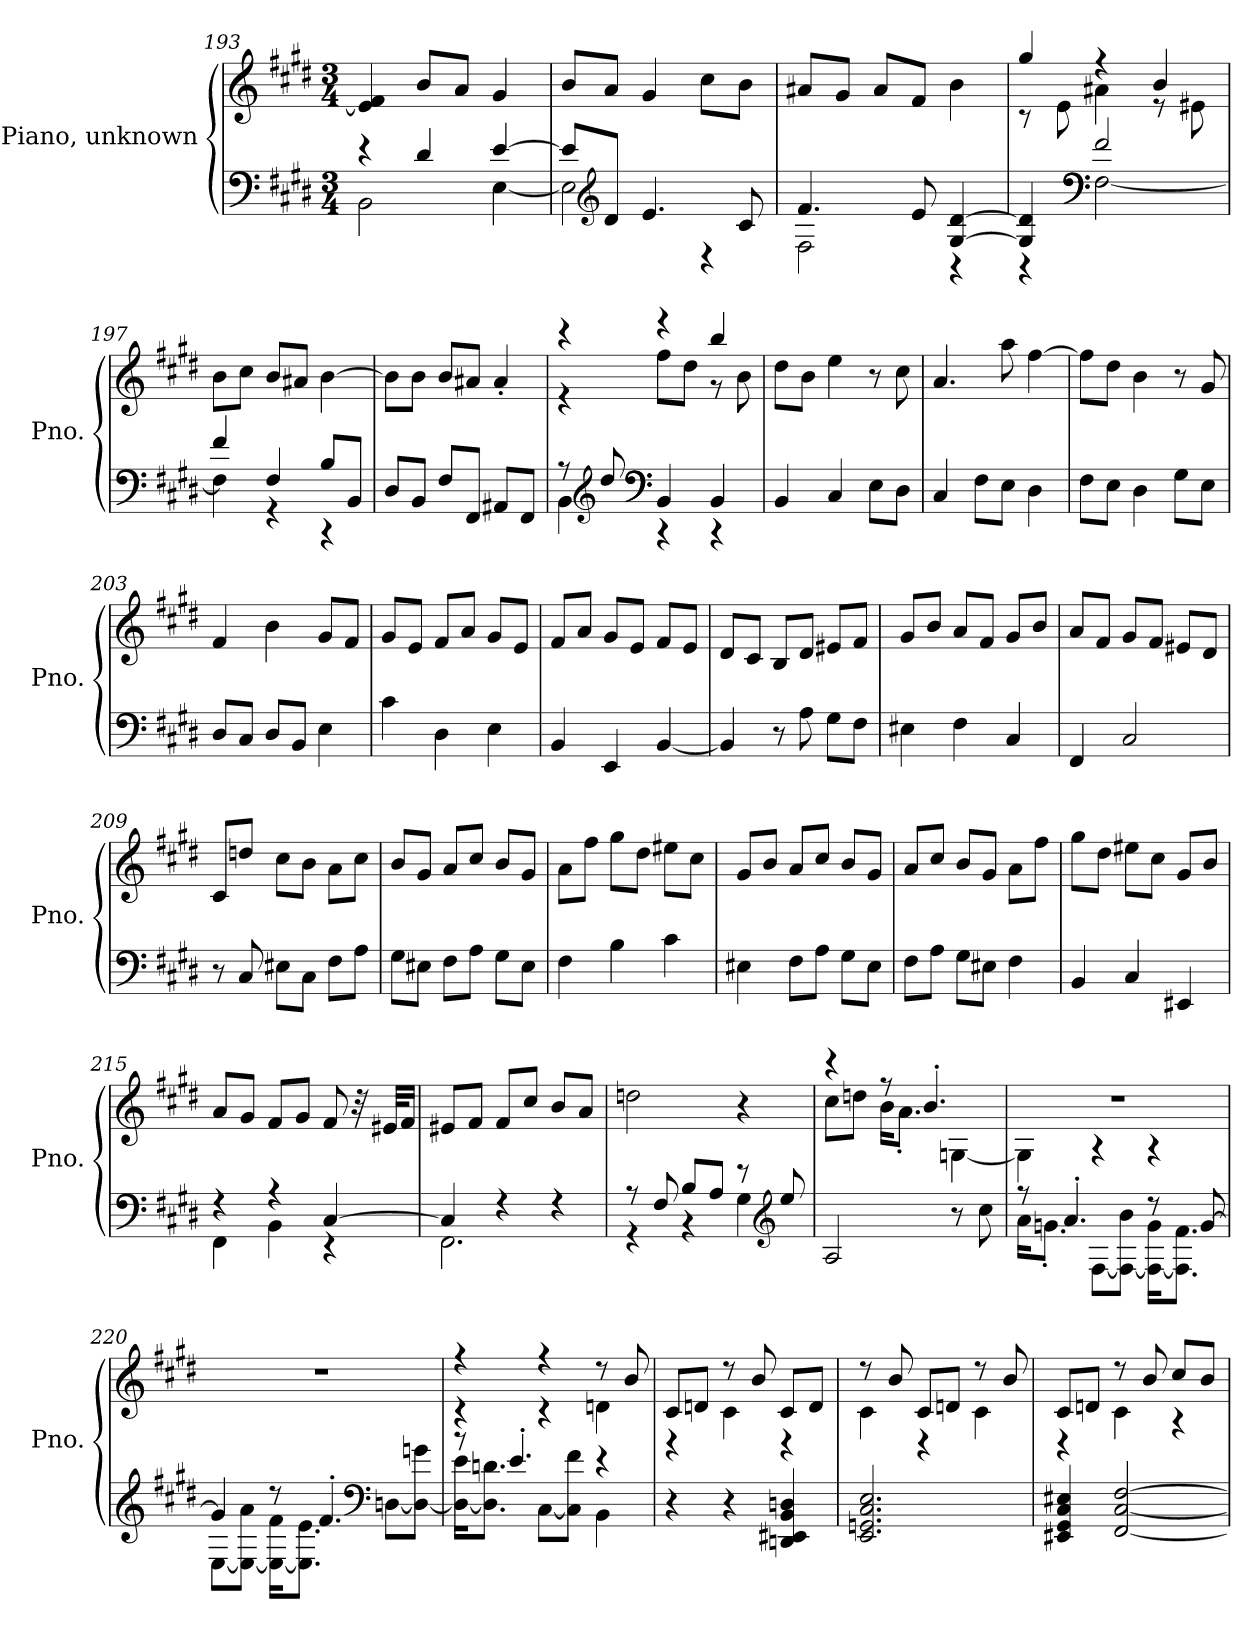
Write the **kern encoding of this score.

**kern	**kern
*part1	*part1
*staff2	*staff1
*I"Piano, unknown	*
*I'Pno.	*
*clefF4	*clefG2
*k[f#c#g#d#]	*k[f#c#g#d#]
*M3/4	*M3/4
=193	=193
*^	*
4r	2BB\	4e/] 4f#/
4d#/	.	8b/L
.	.	8a/J
[4e/	[4E\	4g#/
=194	=194	=194
8e/L]	2E\]	8b/L
*clefG2	*	*
8d#/J	.	8a/J
4.e/	.	4g#/
.	4r	8cc#\L
8c#/	.	8b\J
!!LO:LB:g=z
=195	=195	=195
4.f#/	2F#\	8a#X/L
.	.	8g#/J
.	.	8a#/L
8e/	.	8f#/J
[4G#/ [4d#/	4r	4b\
=196	=196	=196
*	*	*^
4G#/] 4d#/]	4r	4gg#/	8r
.	.	.	8e\
*clefF4	*	*	*
2f#/	[2F#\	4r	4a#X\
.	.	4b/	8r
.	.	.	8e#X\
*	*	*v	*v
=197	=197	=197
4f#/	4F#\]	8b\L
.	.	8cc#\J
4F#/	4r	8b/L
.	.	8a#X/J
8B/L	4r	[4b\
8BB/J	.	.
*v	*v	*
=198	=198
8D#/L	8b\L]
8BB/J	8b\J
8F#/L	8b/L
8FF#/J	8a#X/J
8AA#X/L	4a#'/
8FF#/J	.
=199	=199
*^	*^
8r	4BB\	4r	4r
*clefG2	*	*	*
8dd#/	.	.	.
*clefF4	*	*	*
4BB/	4r	4r	8ff#\L
.	.	.	8dd#\J
4BB/	4r	4bb/	8r
.	.	.	8b\
*v	*v	*	*
*	*v	*v
!!LO:LB:g=z
=200	=200
4BB/	8dd#\L
.	8b\J
4C#/	4ee\
8E\L	8r
8D#\J	8cc#\
=201	=201
4C#/	4.a/
8F#\L	.
8E\J	8aa\
4D#\	[4ff#\
=202	=202
8F#\L	8ff#\L]
8E\J	8dd#\J
4D#\	4b\
8G#\L	8r
8E\J	8g#/
=203	=203
8D#/L	4f#/
8C#/J	.
8D#/L	4b\
8BB/J	.
4E\	8g#/L
.	8f#/J
=204	=204
4c#\	8g#/L
.	8e/J
4D#\	8f#/L
.	8a/J
4E\	8g#/L
.	8e/J
=205	=205
4BB/	8f#/L
.	8a/J
4EE/	8g#/L
.	8e/J
[4BB/	8f#/L
.	8e/J
!!LO:LB:g=z
=206	=206
4BB/]	8d#/L
.	8c#/J
8r	8B/L
8A\	8d#/J
8G#\L	8e#X/L
8F#\J	8f#/J
=207	=207
4E#X\	8g#/L
.	8b/J
4F#\	8a/L
.	8f#/J
4C#/	8g#/L
.	8b/J
=208	=208
4FF#/	8a/L
.	8f#/J
2C#/	8g#/L
.	8f#/J
.	8e#X/L
.	8d#/J
=209	=209
8r	8c#/L
8C#/	8ddn/J
8E#X\L	8cc#\L
8C#\J	8b\J
8F#\L	8a\L
8A\J	8cc#\J
=210	=210
8G#\L	8b/L
8E#X\J	8g#/J
8F#\L	8a/L
8A\J	8cc#/J
8G#\L	8b/L
8E#\J	8g#/J
!!LO:PB:g=z
=211	=211
4F#\	8a\L
.	8ff#\J
4B\	8gg#\L
.	8dd#\J
4c#\	8ee#X\L
.	8cc#\J
=212	=212
4E#X\	8g#/L
.	8b/J
8F#\L	8a/L
8A\J	8cc#/J
8G#\L	8b/L
8E#\J	8g#/J
=213	=213
8F#\L	8a/L
8A\J	8cc#/J
8G#\L	8b/L
8E#X\J	8g#/J
4F#\	8a\L
.	8ff#\J
=214	=214
4BB/	8gg#\L
.	8dd#\J
4C#/	8ee#X\L
.	8cc#\J
4EE#X/	8g#/L
.	8b/J
=215	=215
*^	*
4r	4FF#\	8a/L
.	.	8g#/J
4r	4BB\	8f#/L
.	.	8g#/J
[4C#/	4r	8f#/
.	.	32r
.	.	32e#X/KLL
.	.	16f#/JJ
!!LO:LB:g=z
=216	=216	=216
4C#/]	2.FF#\	8e#X/L
.	.	8f#/J
4r	.	8f#/L
.	.	8cc#/J
4r	.	8b/L
.	.	8a/J
=217	=217	=217
8r	4r	2ddn\
8F#/	.	.
8B/L	4r	.
8A/J	.	.
8r	4G#\	4r
*clefG2	*	*
8ee/	.	.
*v	*v	*
=218	=218
*	*^
2A/	4r	8cc#\L
.	.	8ddn\J
.	8r	16b\KL
.	.	8.a'\J
.	4.b'/	.
8r	.	[4Gn\
8cc#\	.	.
=219	=219	=219
*^	*	*
8r	16a\KL	2.r	4G\]
.	8.gn'\J	.	.
4.a'/	.	.	.
.	[8F#\L	.	4r
.	8F#\_ 8b\J	.	.
8r	16F#\_ 16g\KL	.	4r
.	8.F#\] 8.f#\J	.	.
[8g/	.	.	.
*	*	*v	*v
!!LO:LB:g=z
=220	=220	=220
4g/]	[8E\L	2.r
.	8E\_ 8a\J	.
8r	16E\_ 16f#\KL	.
.	8.E\] 8.e\J	.
4.f#'/	.	.
*clefF4	*	*
.	[8Dn\L	.
.	8D\_ 8gn\J	.
=221	=221	=221
*	*	*^
8r	16D\_ 16e\KL	4r	4r
.	8.D\] 8.dn\J	.	.
4.e'/	.	.	.
.	[8C#\L	4r	4r
.	8C#\] 8f#\J	.	.
4r	4BB\	8r	4dn\
.	.	8b/	.
*v	*v	*	*
=222	=222	=222
4r	8c#/L	4r
.	8dn/J	.
4r	8r	4c#\
.	8b/	.
4DDn/ 4EE#X/ 4BB/ 4Dn/	8c#/L	4r
.	8d/J	.
=223	=223	=223
2.EE/ 2.GGn/ 2.C#/ 2.E/	8r	4c#\
.	8b/	.
.	8c#/L	4r
.	8dn/J	.
.	8r	4c#\
.	8b/	.
!!LO:LB:g=z	!!
=224	=224	=224
4EE#X/ 4GG#/ 4C#/ 4E#X/	8c#/L	4r
.	8dn/J	.
[2FF#/ [2C#/ [2F#/	8r	4c#\
.	8b/	.
.	8cc#/L	4r
.	8b/J	.
*	*v	*v
=	=
*-	*-
